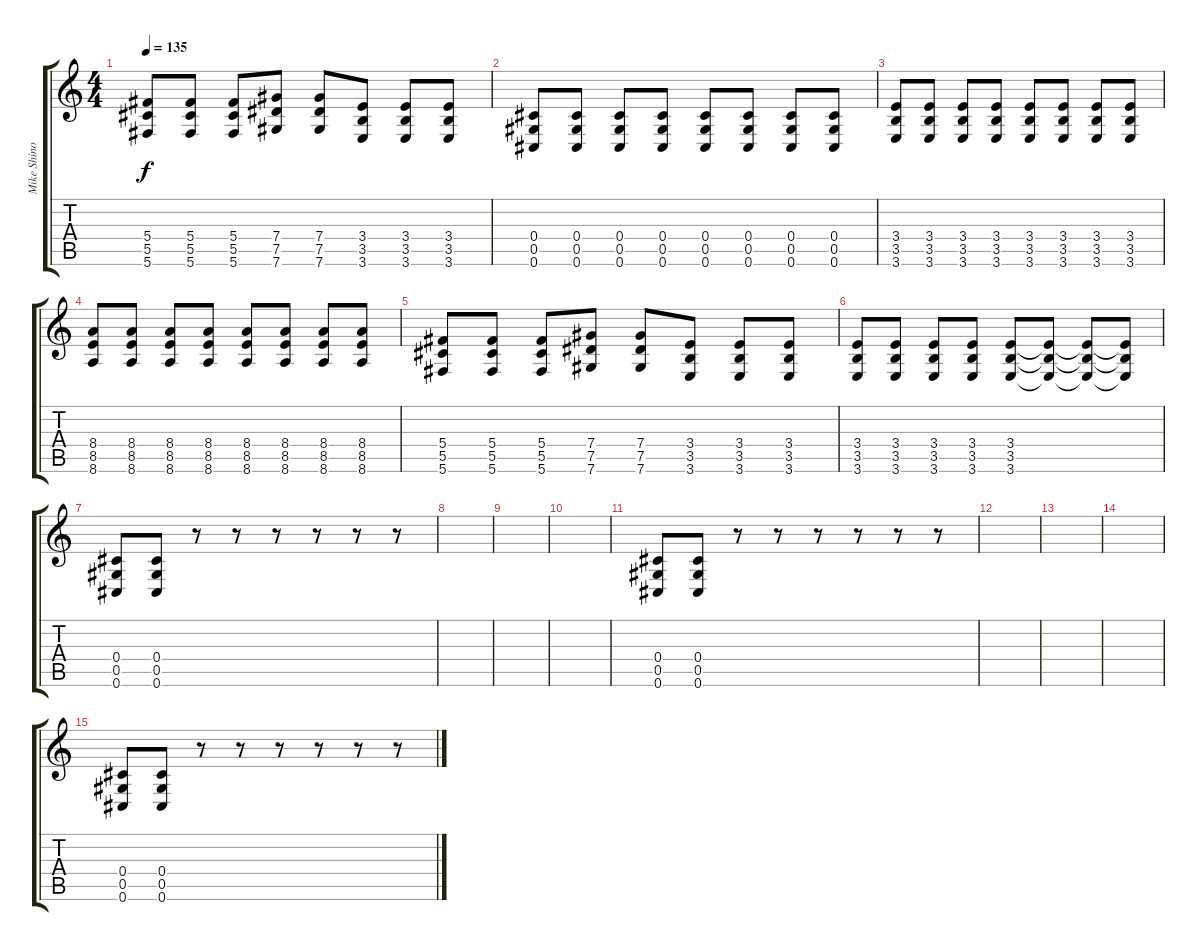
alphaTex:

\track ("Mike Shinoda (2nd Guitar)" "Mike Shino") {instrument distortionguitar}
\staff {score tabs}
\tuning (Eb4 Bb3 Gb3 Db3 Ab2 Db2) {hide}
\ts (4 4)
\tempo 135
\clef g2
\ks c
(5.4 5.5 5.6).8{dy f} (5.4 5.5 5.6).8 (5.4 5.5 5.6).8 (7.4 7.5 7.6).8 (7.4 7.5 7.6).8 (3.4 3.5 3.6).8 (3.4 3.5 3.6).8 (3.4 3.5 3.6).8 |
(0.4 0.5 0.6).8 (0.4 0.5 0.6).8 (0.4 0.5 0.6).8 (0.4 0.5 0.6).8 (0.4 0.5 0.6).8 (0.4 0.5 0.6).8 (0.4 0.5 0.6).8 (0.4 0.5 0.6).8 |
(3.4 3.5 3.6).8 (3.4 3.5 3.6).8 (3.4 3.5 3.6).8 (3.4 3.5 3.6).8 (3.4 3.5 3.6).8 (3.4 3.5 3.6).8 (3.4 3.5 3.6).8 (3.4 3.5 3.6).8 |
(8.4 8.5 8.6).8 (8.4 8.5 8.6).8 (8.4 8.5 8.6).8 (8.4 8.5 8.6).8 (8.4 8.5 8.6).8 (8.4 8.5 8.6).8 (8.4 8.5 8.6).8 (8.4 8.5 8.6).8 |
(5.4 5.5 5.6).8 (5.4 5.5 5.6).8 (5.4 5.5 5.6).8 (7.4 7.5 7.6).8 (7.4 7.5 7.6).8 (3.4 3.5 3.6).8 (3.4 3.5 3.6).8 (3.4 3.5 3.6).8 |
(3.4 3.5 3.6).8 (3.4 3.5 3.6).8 (3.4 3.5 3.6).8 (3.4 3.5 3.6).8 (3.4 3.5 3.6).8 (3.4{t} 3.5{t} 3.6{t}).8 (3.4{t} 3.5{t} 3.6{t}).8 (3.4{t} 3.5{t} 3.6{t}).8 |
(0.4 0.5 0.6).8 (0.4 0.5 0.6).8 r.8 r.8 r.8 r.8 r.8 r.8 |
|
|
|
(0.4 0.5 0.6).8 (0.4 0.5 0.6).8 r.8 r.8 r.8 r.8 r.8 r.8 |
|
|
|
(0.4 0.5 0.6).8 (0.4 0.5 0.6).8 r.8 r.8 r.8 r.8 r.8 r.8
